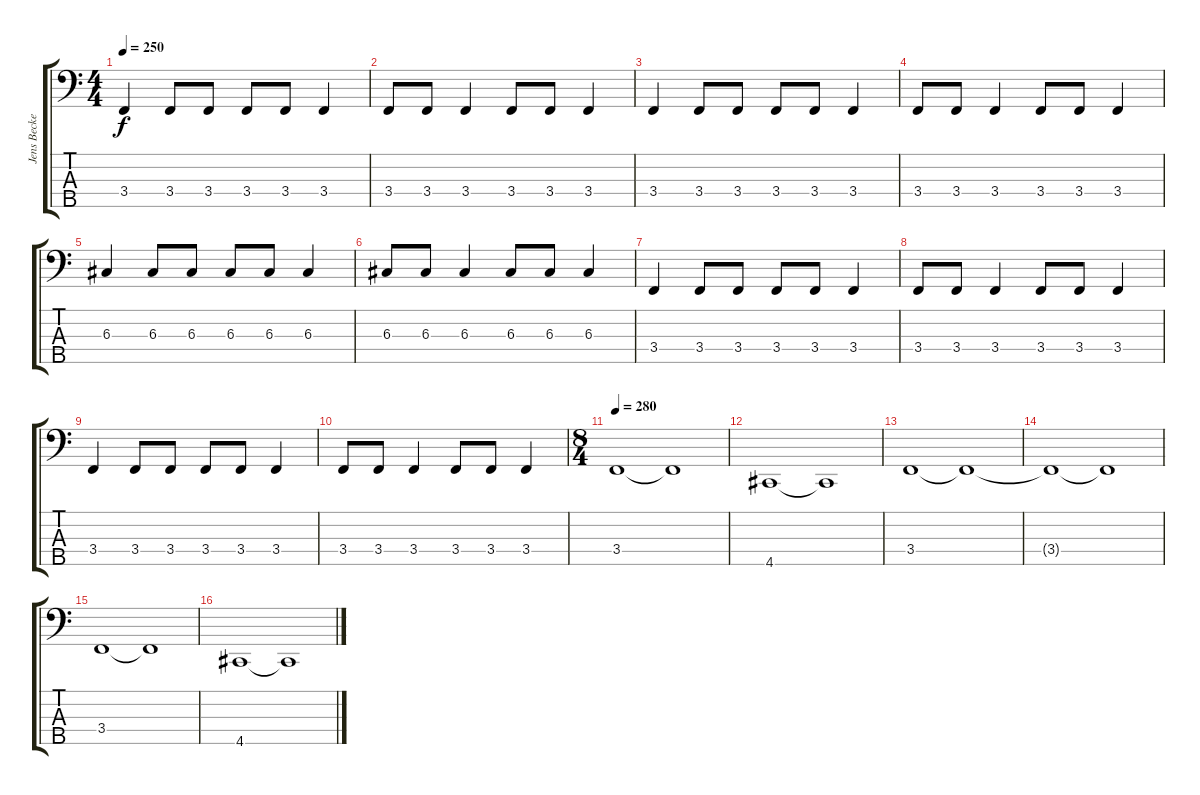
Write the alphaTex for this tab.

\track ("Jens Becker (Bajo)" "Jens Becke") {instrument electricbasspick}
\staff {score tabs}
\tuning (F2 C2 G1 D1 A0) {hide}
\ts (4 4)
\tempo 250
\clef f4
\ks c
3.4.4{dy f} 3.4.8 3.4.8 3.4.8 3.4.8 3.4.4 |
3.4.8 3.4.8 3.4.4 3.4.8 3.4.8 3.4.4 |
3.4.4 3.4.8 3.4.8 3.4.8 3.4.8 3.4.4 |
3.4.8 3.4.8 3.4.4 3.4.8 3.4.8 3.4.4 |
6.3.4 6.3.8 6.3.8 6.3.8 6.3.8 6.3.4 |
6.3.8 6.3.8 6.3.4 6.3.8 6.3.8 6.3.4 |
3.4.4 3.4.8 3.4.8 3.4.8 3.4.8 3.4.4 |
3.4.8 3.4.8 3.4.4 3.4.8 3.4.8 3.4.4 |
3.4.4 3.4.8 3.4.8 3.4.8 3.4.8 3.4.4 |
3.4.8 3.4.8 3.4.4 3.4.8 3.4.8 3.4.4 |
\ts (8 4)
\tempo 280
3.4.1 3.4{t}.1 |
4.5.1 4.5{t}.1 |
3.4.1 3.4{t}.1 |
3.4{t}.1 3.4{t}.1 |
3.4.1 3.4{t}.1 |
4.5.1 4.5{t}.1
